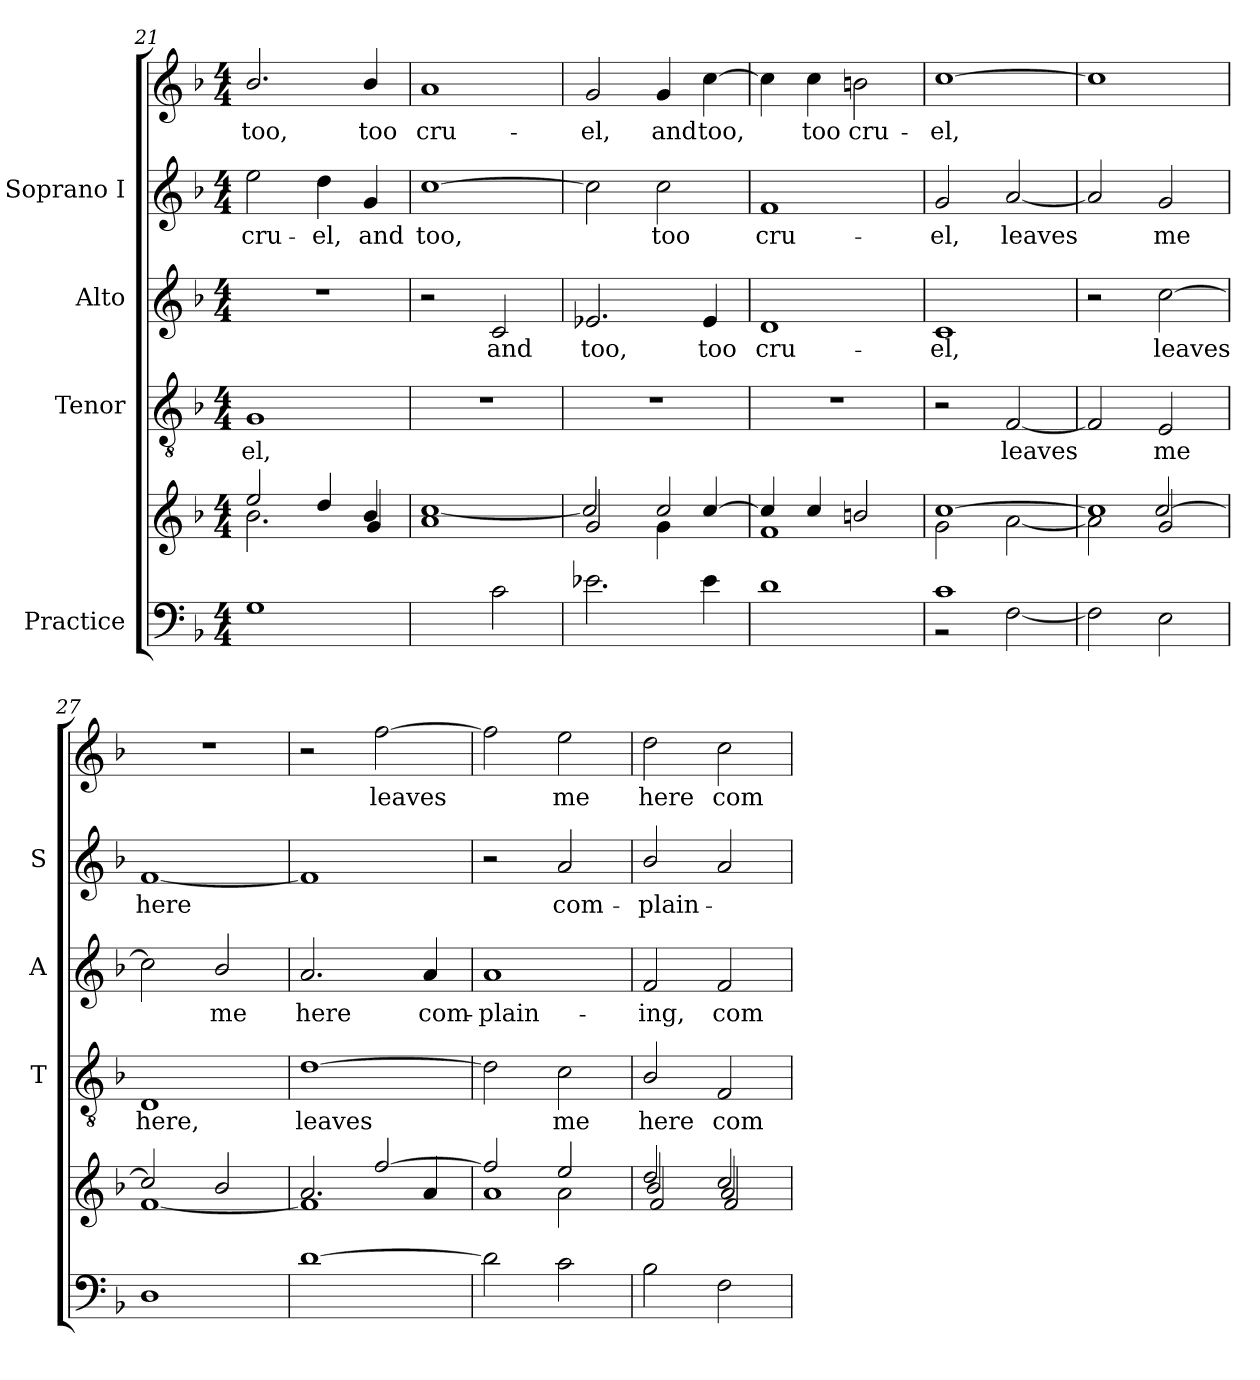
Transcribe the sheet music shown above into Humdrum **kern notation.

**kern	**kern	**kern	**text	**kern	**text	**kern	**text	**kern	**text
*part4	*part4	*part3	*part3	*part2	*part2	*part1	*part1	*part1	*part1
*staff6	*staff5	*staff4	*staff4	*staff3	*staff3	*staff2	*staff2	*staff1	*staff1
*I"Practice	*	*I"Tenor	*	*I"Alto	*	*I"Soprano I	*	*	*
*	*	*I'T	*	*I'A	*	*I'S	*	*	*
!!LO:LB:g=z
*clefF4	*clefG2	*clefGv2	*	*clefG2	*	*clefG2	*	*clefG2	*
*k[b-]	*k[b-]	*k[b-]	*	*k[b-]	*	*k[b-]	*	*k[b-]	*
*F:	*F:	*F:	*	*F:	*	*F:	*	*F:	*
*M4/4	*M4/4	*M4/4	*	*M4/4	*	*M4/4	*	*M4/4	*
=21	=21	=21	=21	=21	=21	=21	=21	=21	=21
*	*^	*	*	*	*	*	*	*	*
*	*	*^	*	*	*	*	*	*	*	*
!	!	!	!	!	!LO:LY:b	!	!	!	!LO:LY:b	!	!LO:LY:b
1G	2.b-\	2ee/	1ryy	1G	-el,	1r	.	2ee	cru-	2.b-/	too,
!	!	!	!	!	!	!	!	!	!LO:LY:b	!	!
.	.	4dd/	.	.	.	.	.	4dd	-el,	.	.
!	!	!	!	!	!	!	!	!	!LO:LY:b	!	!LO:LY:b
.	4b-/	4g/	.	.	.	.	.	4g	and	4b-/	too
=22	=22	=22	=22	=22	=22	=22	=22	=22	=22	=22	=22
*^	*	*	*	*	*	*	*	*	*	*	*
!	!	!	!	!	!	!	!	!	!	!LO:LY:b	!	!LO:LY:b
2ryy	1ryy	1a	[1cc\	2ryy	1r	.	2r	.	[1cc	-too,	1a	cru-
!	!	!	!	!	!	!	!	!LO:LY:b	!	!	!	!
2c\	.	.	.	2ryy	.	.	2c	and	.	.	.	.
=23	=23	=23	=23	=23	=23	=23	=23	=23	=23	=23	=23	=23
!	!	!	!	!	!	!	!	!LO:LY:b	!	!	!	!LO:LY:b
*	*	*	*v	*v	*	*	*	*	*	*	*	*
2.e-X\	1ryy	2g	2cc/]	1r	.	2.e-X	too,	2cc]	.	2g	el,
!	!	!	!	!	!	!	!	!	!LO:LY:b	!	!LO:LY:b
.	.	4g\	2cc/	.	.	.	.	2cc	too	4g	and
!	!	!	!	!	!	!	!LO:LY:b	!	!	!	!LO:LY:b
4e-\	.	[4cc	.	.	.	4e-	too	.	.	[4cc	too,
=24	=24	=24	=24	=24	=24	=24	=24	=24	=24	=24	=24
!	!	!	!	!	!	!	!LO:LY:b	!	!LO:LY:b	!	!
1d\	1ryy	4cc/]	1f\	1r	.	1d	cru-	1f	-cru-	4cc]	.
!	!	!	!	!	!	!	!	!	!	!	!LO:LY:b
.	.	4cc/	.	.	.	.	.	.	.	4cc	too
!	!	!	!	!	!	!	!	!	!	!	!LO:LY:b
.	.	2bn/	.	.	.	.	.	.	.	2bn	cru-
=25	=25	=25	=25	=25	=25	=25	=25	=25	=25	=25	=25
!	!	!	!	!	!	!	!LO:LY:b	!	!LO:LY:b	!	!LO:LY:b
1c\	2r	[1cc	2g\	2r	.	1c	-el,	2g	el,	[1cc	-el,
!	!	!	!	!	!LO:LY:b	!	!	!	!LO:LY:b	!	!
.	[2F	.	[2a\	[2F	leaves	.	.	[2a	leaves	.	.
*v	*v	*	*	*	*	*	*	*	*	*	*
=26	=26	=26	=26	=26	=26	=26	=26	=26	=26	=26
*	*	*^	*	*	*	*	*	*	*	*
2F]	1cc]	2a\]	2ryy	2F]	.	2r	.	2a]	.	1cc]	.
!	!	!	!	!	!LO:LY:b	!	!LO:LY:b	!	!LO:LY:b	!	!
2E	.	2g/	[2cc/	2E	me	[2cc	leaves	2g	me	.	.
=27	=27	=27	=27	=27	=27	=27	=27	=27	=27	=27	=27
!	!	!	!	!	!LO:LY:b	!	!	!	!LO:LY:b	!	!
1D	1ryy	[1f\	2cc/]	1D	here,	2cc]	.	[1f	here	1r	.
!	!	!	!	!	!	!	!LO:LY:b	!	!	!	!
.	.	.	2b-/	.	.	2b-/	me	.	.	.	.
=28	=28	=28	=28	=28	=28	=28	=28	=28	=28	=28	=28
!	!	!	!	!	!LO:LY:b	!	!LO:LY:b	!	!	!	!
[1d	2ryy	1f\]	2.a/	[1d	leaves	2.a	here	1f]	.	2r	.
!	!	!	!	!	!	!	!	!	!	!	!LO:LY:b
.	[2ff/	.	.	.	.	.	.	.	.	[2ff	leaves
!	!	!	!	!	!	!	!LO:LY:b	!	!	!	!
.	.	.	4a/	.	.	4a	com-	.	.	.	.
=29	=29	=29	=29	=29	=29	=29	=29	=29	=29	=29	=29
!	!	!	!	!	!	!	!LO:LY:b	!	!	!	!
2d]	2ff/]	2ryy	1a\	2d]	.	1a	-plain-	2r	.	2ff]	.
!	!	!	!	!	!LO:LY:b	!	!	!	!LO:LY:b	!	!LO:LY:b
2c	2ee	2a\	.	2c	me	.	.	2a	com-	2ee	me
=30	=30	=30	=30	=30	=30	=30	=30	=30	=30	=30	=30
!	!	!	!	!	!LO:LY:b	!	!LO:LY:b	!	!LO:LY:b	!	!LO:LY:b
2B-\	2dd/	2b-/	2f/	2B-/	here	2f	-ing,	2b-/	-plain-	2dd	-here
!	!	!	!	!	!LO:LY:b	!	!LO:LY:b	!	!	!	!LO:LY:b
2F	2cc/	2a/	2f/	2F	com-	2f	com-	2a	.	2cc	com-
*	*v	*v	*v	*	*	*	*	*	*	*	*
=	=	=	=	=	=	=	=	=	=
*-	*-	*-	*-	*-	*-	*-	*-	*-	*-
